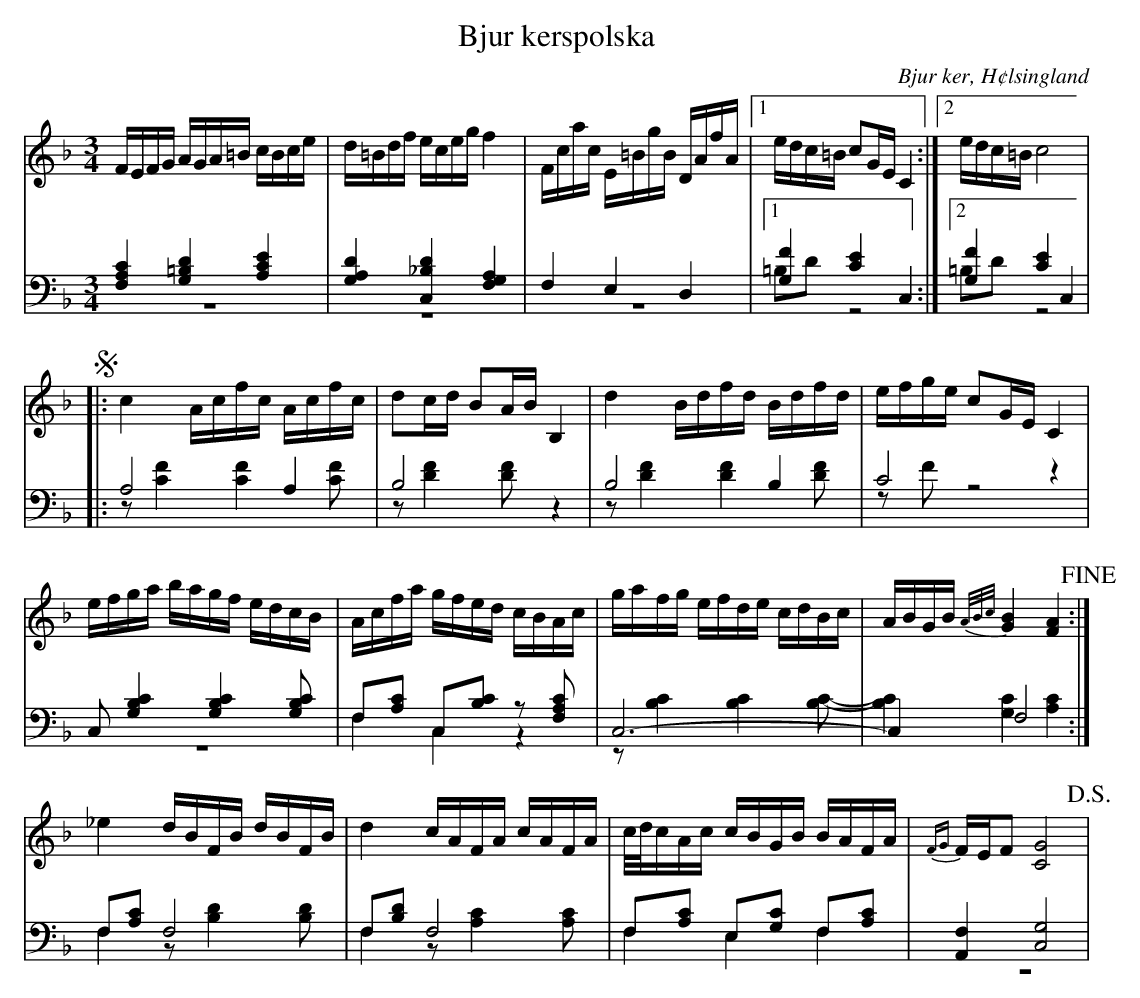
X:1
T: Bjur kerspolska
O: Bjur ker, H¢lsingland
M: 3/4
L: 1/16
K: F
V:1
V:2
V:3 merge
V:1
FEFG AGA=B cBce|d=Bdf eceg f4|Fcac E=BgB DAfA|1 edc=B c2GE C4:|2 edc=B c8 |
!segno! |:c4 Acfc Acfc|d2cd B2AB B,4|d4 Bdfd Bdfd|efge c2GE C4|
efga bagf edcB|Acfa gfed cBAc|gafg efde cdBc|ABGB {A/B/c/}[G4B4] [F4A4] !fine!:|
_e4 dBFB dBFB|d4 cAFA cAFA|c/d/cAc cBGB BAFA|{FG}FEF2 [C8G8] !D.S.!|
V:2 clef=bass
[F,4A,4C4] [G,4=B,4D4] [A,4C4E4]|[G,4A,4D4] [C,4_B,4D4] [F,4A,4G,4]|F,4 E,4 D,4|1 [G,4F4] [C4E4] C,4:|2 [G,4F4] [C4E4] C,4 |
|:A,8 A,4|B,8 z4|B,8  B,4|C8 z4|
C,2 [G,4B,4C4] [G,4B,4C4] [G,2B,2C2]|F,2[A,2C2] C,2[B,2C2] z2 [F,2A,2C2]|C,12-|C,4 F,8:|
F,2[A,2C2] F,8|F,2[B,2D2] F,8|F,2[A,2C2] E,2[G,2C2] F,2[A,2C2]|[A,,4F,4] [C,8G,8] |
V:3 clef=bass
z12|z12|z12|1 =B,2D2 z8:|2 =B,2D2 z8|
|:z2 [C4F4] [C4F4] [C2F2]|z2 [D4F4] [D2F2] z4|z2 [D4F4] [D4F4] [D2F2]|z2 F2 z8|
z12|F,4 C,4 z4|z2 [B,4C4] [B,4C4] [B,2C2]-|[B,4C4] [G,4C4] [A,4C4]:|
F,4 z2 [B,4D4] [B,2D2]|F,4 z2 [A,4C4] [A,2C2]|F,4 E,4 F,4|z12|
